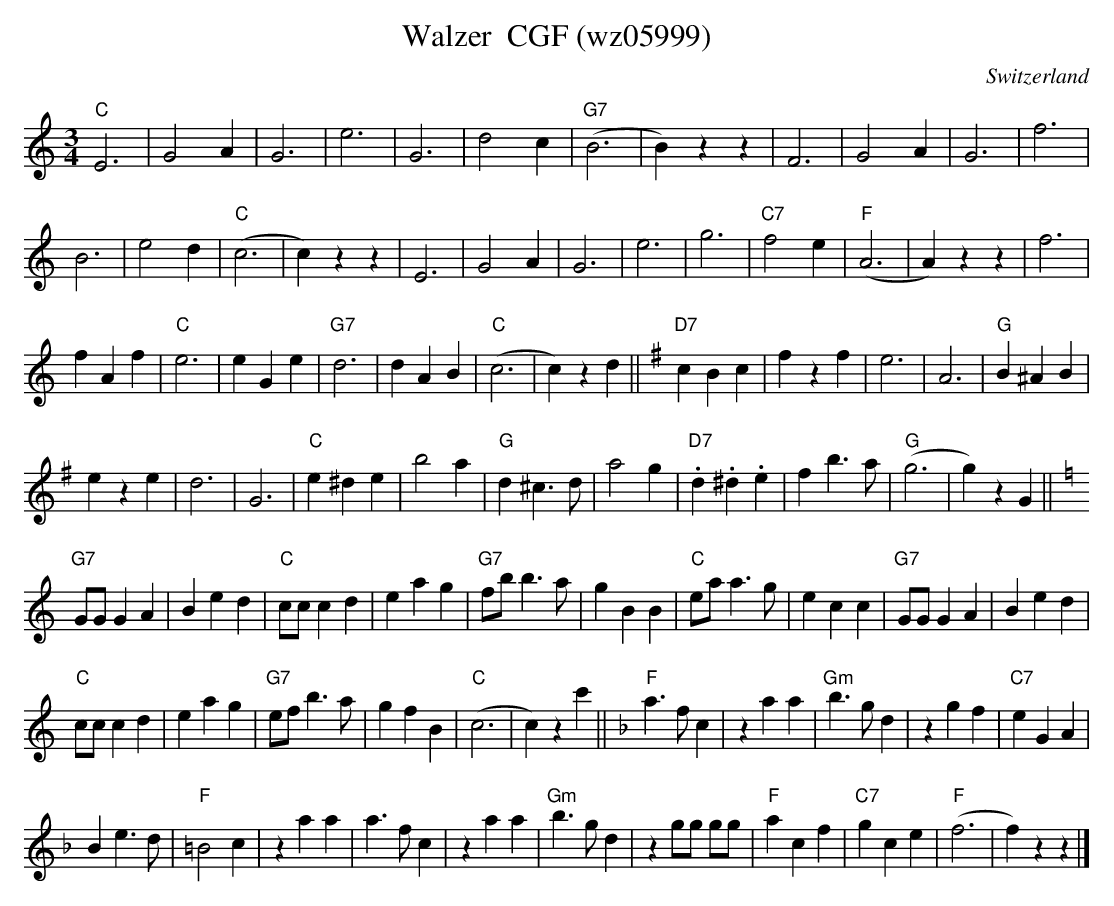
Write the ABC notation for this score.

X:1
T:Walzer  CGF (wz05999)
O:Switzerland
M:3/4
L:1/4
K:C major
"C"E3 | G2A | G3 | e3 | G3 | d2c | ("G7"B3 | B)zz | F3 | G2A | G3 | f3 |
B3 | e2d | ("C"c3 | c)zz | E3 | G2A | G3 | e3 | g3 | "C7"f2e | ("F"A3 | A)zz | f3 |
fAf | "C"e3 | eGe | "G7"d3 | dAB | ("C"c3 | c)zd || [K:G] "D7"cBc | fzf | e3 | A3 | "G"B^AB |
eze | d3 | G3 | "C"e^de | b2a | "G"d^c>d | a2g | "D7".d.^d.e | fb>a | ("G"g3 | g)zG || [K:C]
"G7"G/G/ GA | Bed | "C"c/c/ cd | eag | "G7"f/b/ b>a | gBB | "C"e/a/ a>g | ecc | "G7"G/G/ GA | Bed |
"C"c/c/ cd | eag | "G7"e/f/b>a | gfB | ("C"c3 | c)zc' || [K:F] "F"a>fc | zaa | "Gm"b>gd | zgf | "C7"eGA |
Be>d | "F"=B2c | zaa | a>fc | zaa | "Gm"b>gd | zg/g/ g/g/ | "F"acf | "C7"gce | ("F"f3 | f)zz |]
